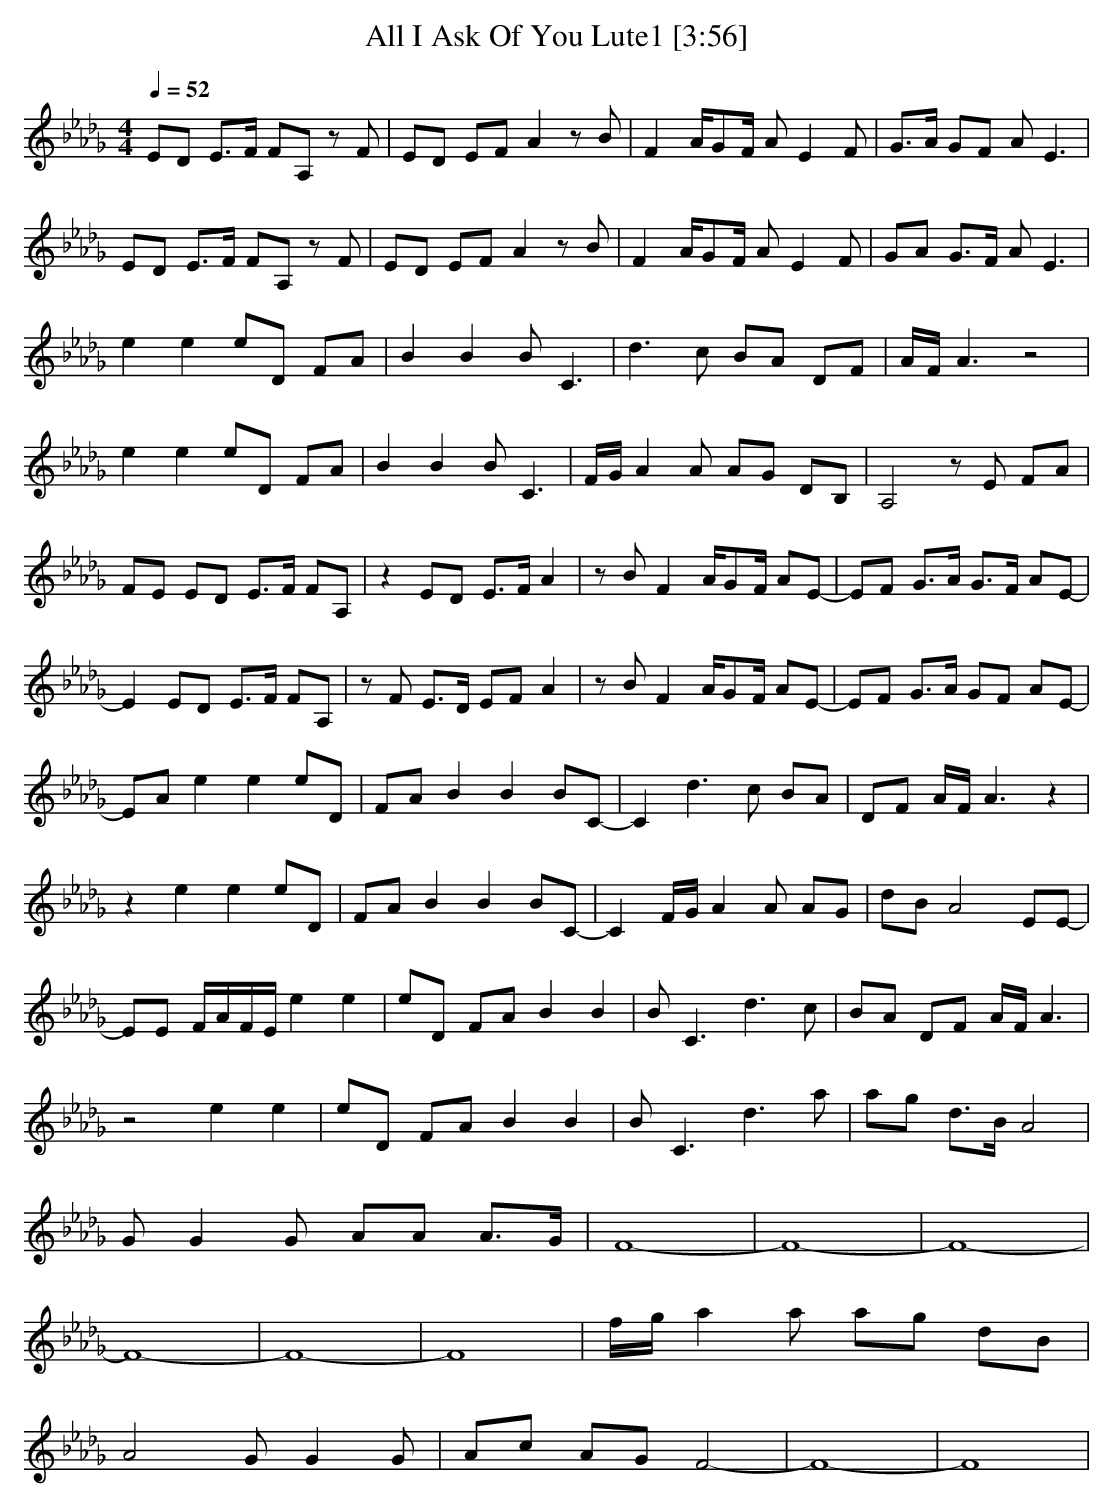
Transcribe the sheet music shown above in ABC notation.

X:1
T:All I Ask Of You Lute1 [3:56]
M:4/4
L:1/8
Q:1/4=52
K:Db
V:1
ED E3/2F/2 FA, zF|ED EF A2 zB|F2 A/2GF/2 AE2F|G3/2A/2 GF AE3|
ED E3/2F/2 FA, zF|ED EF A2 zB|F2 A/2GF/2 AE2F|GA G3/2F/2 AE3|
e2 e2 eD FA|B2 B2 BC3|d3c BA DF|A/2F/2A3 z4|
e2 e2 eD FA|B2 B2 BC3|F/2G/2A2A AG DB,|A,4 zE FA|
FE ED E3/2F/2 FA,|z2 ED E3/2F/2 A2|zB F2 A/2GF/2 AE-|EF G3/2A/2 G3/2F/2 AE-|
E2 ED E3/2F/2 FA,|zF E3/2D/2 EF A2|zB F2 A/2GF/2 AE-|EF G3/2A/2 GF AE-|
EA e2 e2 eD|FA B2 B2 BC-|C2 d3c BA|DF A/2F/2A3 z2|
z2 e2 e2 eD|FA B2 B2 BC-|C2 F/2G/2A2A AG|dB A4 EE-|
EE F/2A/2F/2E/2 e2 e2|eD FA B2 B2|BC3 d3c|BA DF A/2F/2A3|
z4 e2 e2|eD FA B2 B2|BC3 d3a|ag d3/2B/2 A4|
GG2G AA A3/2G/2|F8-|F8-|F8-|
F8-|F8-|F8|f/2g/2a2a ag dB|
A4 GG2G|Ac AG F4-|F8-|F8|
